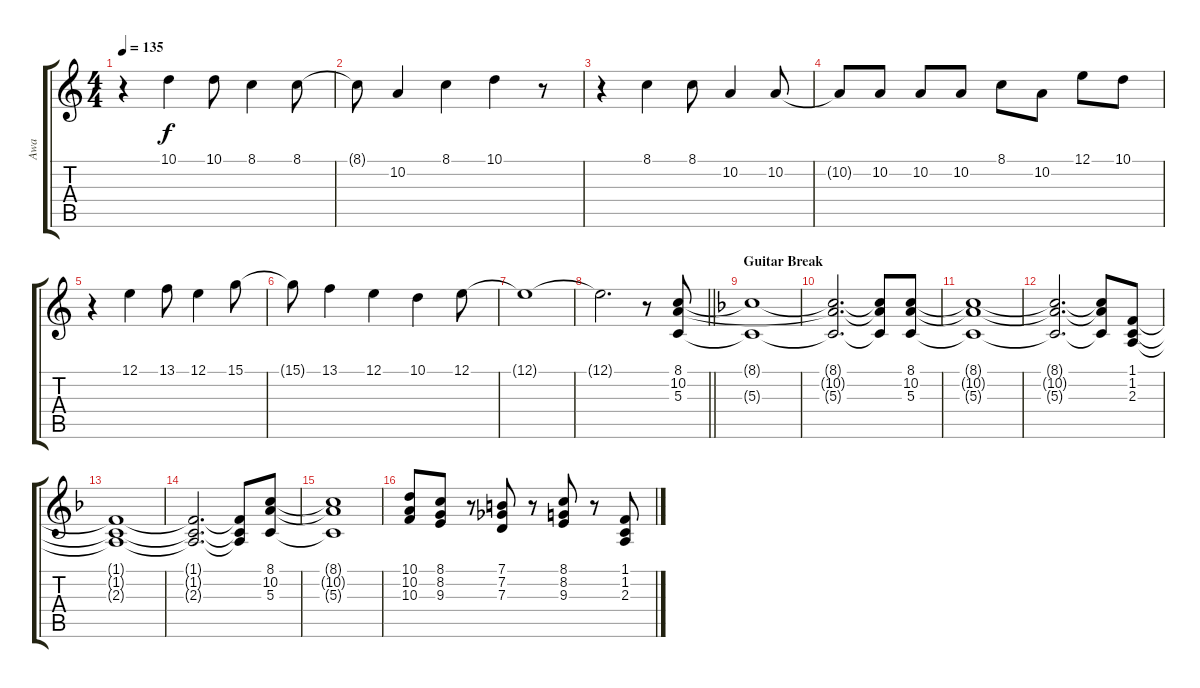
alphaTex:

\track ("Awa" "Awa") {instrument choiraahs}
\staff {score tabs}
\tuning (E4 B3 G3 D3 A2 E2) {hide}
\ts (4 4)
\tempo 135
\clef g2
\ks c
r.4{dy f volume 7 instrument choiraahs} 10.1.4 10.1.8 8.1.4 8.1.8 |
8.1{t}.8 10.2.4 8.1.4 10.1.4 r.8 |
r.4 8.1.4 8.1.8 10.2.4 10.2.8 |
10.2{t}.8 10.2.8 10.2.8 10.2.8 8.1.8 10.2.8 12.1.8 10.1.8 |
r.4 12.1.4 13.1.8 12.1.4 15.1.8 |
15.1{t}.8 13.1.4 12.1.4 10.1.4 12.1.8 |
12.1{t}.1 |
\barLineRight lightlight
12.1{t}.2{d} r.8 (8.1 10.2 5.3).8{volume 9 instrument electricgrandpiano} |
\section ("" "Guitar Break")
\ks f
(8.1{t} 5.3{t}).1 |
(8.1{t} 10.2{t} 5.3{t}).2{d} (8.1{t} 10.2{t} 5.3{t}).8 (8.1 10.2 5.3).8 |
(8.1{t} 10.2{t} 5.3{t}).1 |
(8.1{t} 10.2{t} 5.3{t}).2{d} (8.1{t} 10.2{t} 5.3{t}).8 (1.1 1.2 2.3).8 |
(1.1{t} 1.2{t} 2.3{t}).1 |
(1.1{t} 1.2{t} 2.3{t}).2{d} (1.1{t} 1.2{t} 2.3{t}).8 (8.1 10.2 5.3).8 |
(8.1{t} 10.2{t} 5.3{t}).1 |
(10.1 10.2 10.3).8{instrument choiraahs} (8.1 8.2 9.3).8 r.8 (7.1 7.2 7.3).8 r.8 (8.1 8.2 9.3).8 r.8 (1.1 1.2 2.3).8
